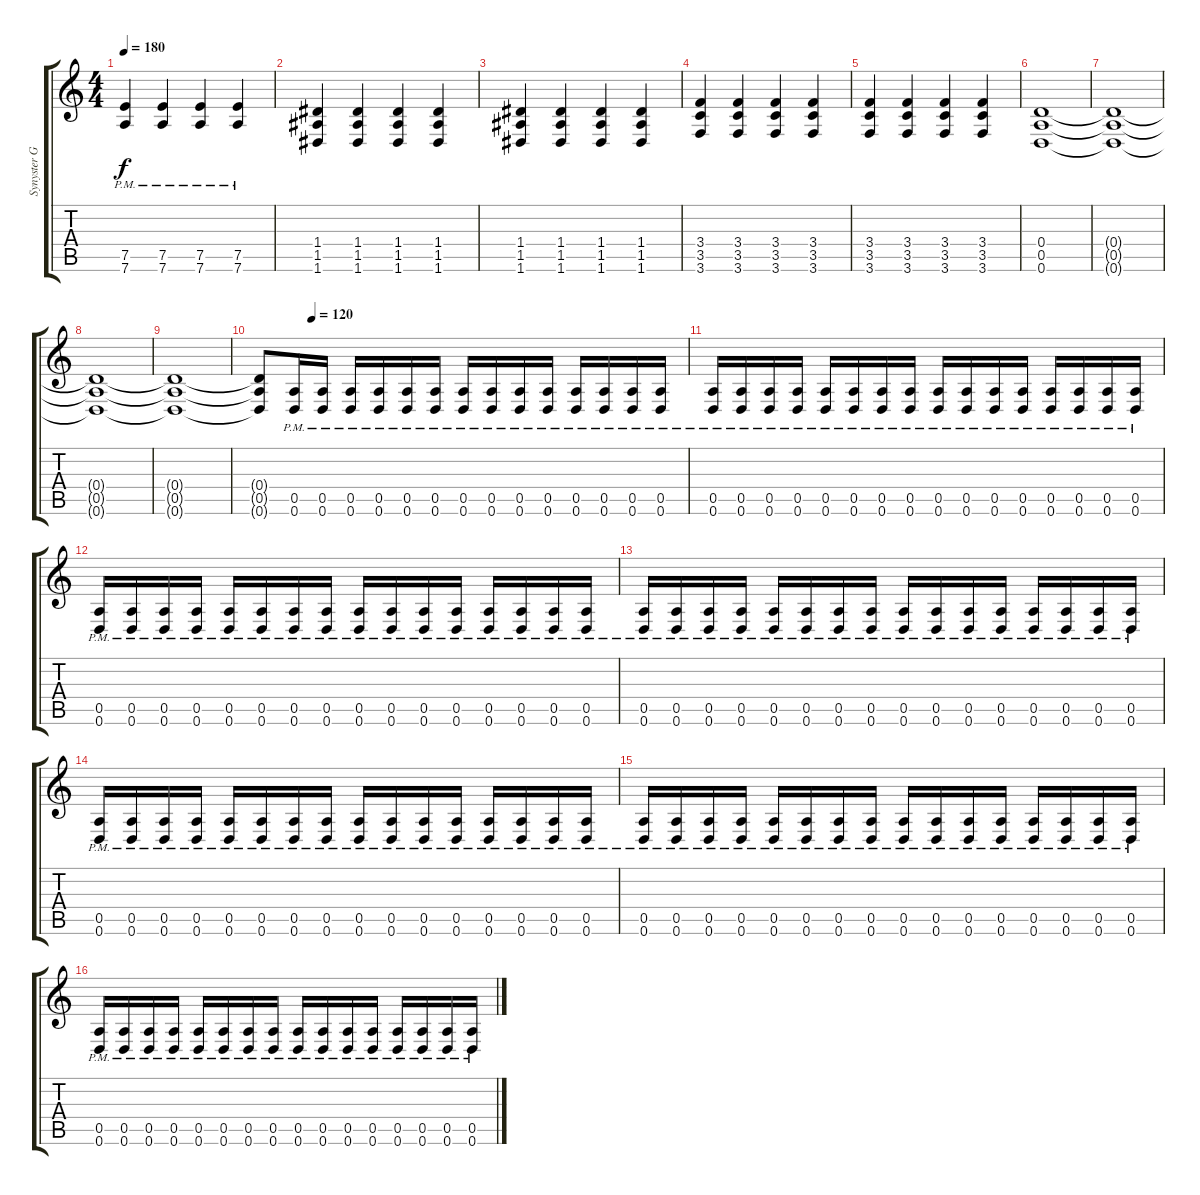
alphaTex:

\track ("Synyster Gates" "Synyster G") {instrument distortionguitar}
\staff {score tabs}
\tuning (E4 B3 G3 D3 A2 D2) {hide}
\ts (4 4)
\tempo 180
\clef g2
\ks c
(7.5{pm} 7.6{pm}).4{dy f} (7.5{pm} 7.6{pm}).4 (7.5{pm} 7.6{pm}).4 (7.5{pm} 7.6{pm}).4 |
(1.4 1.5 1.6).4 (1.4 1.5 1.6).4 (1.4 1.5 1.6).4 (1.4 1.5 1.6).4 |
(1.4 1.5 1.6).4 (1.4 1.5 1.6).4 (1.4 1.5 1.6).4 (1.4 1.5 1.6).4 |
(3.4 3.5 3.6).4 (3.4 3.5 3.6).4 (3.4 3.5 3.6).4 (3.4 3.5 3.6).4 |
(3.4 3.5 3.6).4 (3.4 3.5 3.6).4 (3.4 3.5 3.6).4 (3.4 3.5 3.6).4 |
(0.4 0.5 0.6).1 |
(0.4{t} 0.5{t} 0.6{t}).1 |
(0.4{t} 0.5{t} 0.6{t}).1 |
(0.4{t} 0.5{t} 0.6{t}).1 |
\tempo (120 0.125)
(0.4{t} 0.5{t} 0.6{t}).8 (0.5{pm} 0.6{pm}).16 (0.5{pm} 0.6{pm}).16 (0.5{pm} 0.6{pm}).16 (0.5{pm} 0.6{pm}).16 (0.5{pm} 0.6{pm}).16 (0.5{pm} 0.6{pm}).16 (0.5{pm} 0.6{pm}).16 (0.5{pm} 0.6{pm}).16 (0.5{pm} 0.6{pm}).16 (0.5{pm} 0.6{pm}).16 (0.5{pm} 0.6{pm}).16 (0.5{pm} 0.6{pm}).16 (0.5{pm} 0.6{pm}).16 (0.5{pm} 0.6{pm}).16 |
(0.5{pm} 0.6{pm}).16 (0.5{pm} 0.6{pm}).16 (0.5{pm} 0.6{pm}).16 (0.5{pm} 0.6{pm}).16 (0.5{pm} 0.6{pm}).16 (0.5{pm} 0.6{pm}).16 (0.5{pm} 0.6{pm}).16 (0.5{pm} 0.6{pm}).16 (0.5{pm} 0.6{pm}).16 (0.5{pm} 0.6{pm}).16 (0.5{pm} 0.6{pm}).16 (0.5{pm} 0.6{pm}).16 (0.5{pm} 0.6{pm}).16 (0.5{pm} 0.6{pm}).16 (0.5{pm} 0.6{pm}).16 (0.5{pm} 0.6{pm}).16 |
(0.5{pm} 0.6{pm}).16 (0.5{pm} 0.6{pm}).16 (0.5{pm} 0.6{pm}).16 (0.5{pm} 0.6{pm}).16 (0.5{pm} 0.6{pm}).16 (0.5{pm} 0.6{pm}).16 (0.5{pm} 0.6{pm}).16 (0.5{pm} 0.6{pm}).16 (0.5{pm} 0.6{pm}).16 (0.5{pm} 0.6{pm}).16 (0.5{pm} 0.6{pm}).16 (0.5{pm} 0.6{pm}).16 (0.5{pm} 0.6{pm}).16 (0.5{pm} 0.6{pm}).16 (0.5{pm} 0.6{pm}).16 (0.5{pm} 0.6{pm}).16 |
(0.5{pm} 0.6{pm}).16 (0.5{pm} 0.6{pm}).16 (0.5{pm} 0.6{pm}).16 (0.5{pm} 0.6{pm}).16 (0.5{pm} 0.6{pm}).16 (0.5{pm} 0.6{pm}).16 (0.5{pm} 0.6{pm}).16 (0.5{pm} 0.6{pm}).16 (0.5{pm} 0.6{pm}).16 (0.5{pm} 0.6{pm}).16 (0.5{pm} 0.6{pm}).16 (0.5{pm} 0.6{pm}).16 (0.5{pm} 0.6{pm}).16 (0.5{pm} 0.6{pm}).16 (0.5{pm} 0.6{pm}).16 (0.5{pm} 0.6{pm}).16 |
(0.5{pm} 0.6{pm}).16 (0.5{pm} 0.6{pm}).16 (0.5{pm} 0.6{pm}).16 (0.5{pm} 0.6{pm}).16 (0.5{pm} 0.6{pm}).16 (0.5{pm} 0.6{pm}).16 (0.5{pm} 0.6{pm}).16 (0.5{pm} 0.6{pm}).16 (0.5{pm} 0.6{pm}).16 (0.5{pm} 0.6{pm}).16 (0.5{pm} 0.6{pm}).16 (0.5{pm} 0.6{pm}).16 (0.5{pm} 0.6{pm}).16 (0.5{pm} 0.6{pm}).16 (0.5{pm} 0.6{pm}).16 (0.5{pm} 0.6{pm}).16 |
(0.5{pm} 0.6{pm}).16 (0.5{pm} 0.6{pm}).16 (0.5{pm} 0.6{pm}).16 (0.5{pm} 0.6{pm}).16 (0.5{pm} 0.6{pm}).16 (0.5{pm} 0.6{pm}).16 (0.5{pm} 0.6{pm}).16 (0.5{pm} 0.6{pm}).16 (0.5{pm} 0.6{pm}).16 (0.5{pm} 0.6{pm}).16 (0.5{pm} 0.6{pm}).16 (0.5{pm} 0.6{pm}).16 (0.5{pm} 0.6{pm}).16 (0.5{pm} 0.6{pm}).16 (0.5{pm} 0.6{pm}).16 (0.5{pm} 0.6{pm}).16 |
(0.5{pm} 0.6{pm}).16 (0.5{pm} 0.6{pm}).16 (0.5{pm} 0.6{pm}).16 (0.5{pm} 0.6{pm}).16 (0.5{pm} 0.6{pm}).16 (0.5{pm} 0.6{pm}).16 (0.5{pm} 0.6{pm}).16 (0.5{pm} 0.6{pm}).16 (0.5{pm} 0.6{pm}).16 (0.5{pm} 0.6{pm}).16 (0.5{pm} 0.6{pm}).16 (0.5{pm} 0.6{pm}).16 (0.5{pm} 0.6{pm}).16 (0.5{pm} 0.6{pm}).16 (0.5{pm} 0.6{pm}).16 (0.5{pm} 0.6{pm}).16
